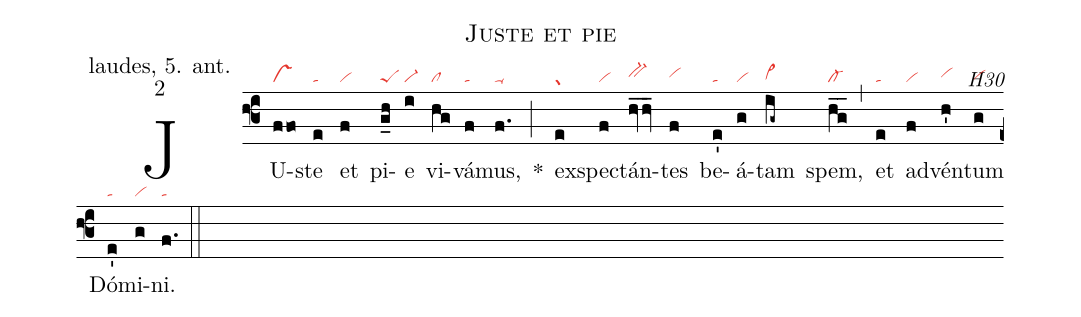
name: Juste et pie;
office-part: laudes, 5. ant.;
mode: 2;
commentary: H30;
nabc-lines: 1;
%%
(f3)
JU(ffo|vs)ste(e|ta) et(f|vi) pi(g_h|peS)e(i|vi-) vi(hg|cl)vá(f|ta)mus,(f.|ta-) *(;)
ex(e|gr)spe(f|vi)ctán(hv_/hv_|bv-hh)tes(f|vihh) be(e'|ta)á(g|vi)tam(ig~|vi>hg) spem,(h_g_|cl-) (,)
et(e|ta) ad(f|vi)vén(h'|vihh)tum(g|vihg) Dó(e'|ta)mi(g|vi)ni.(f.|ta) (::)
